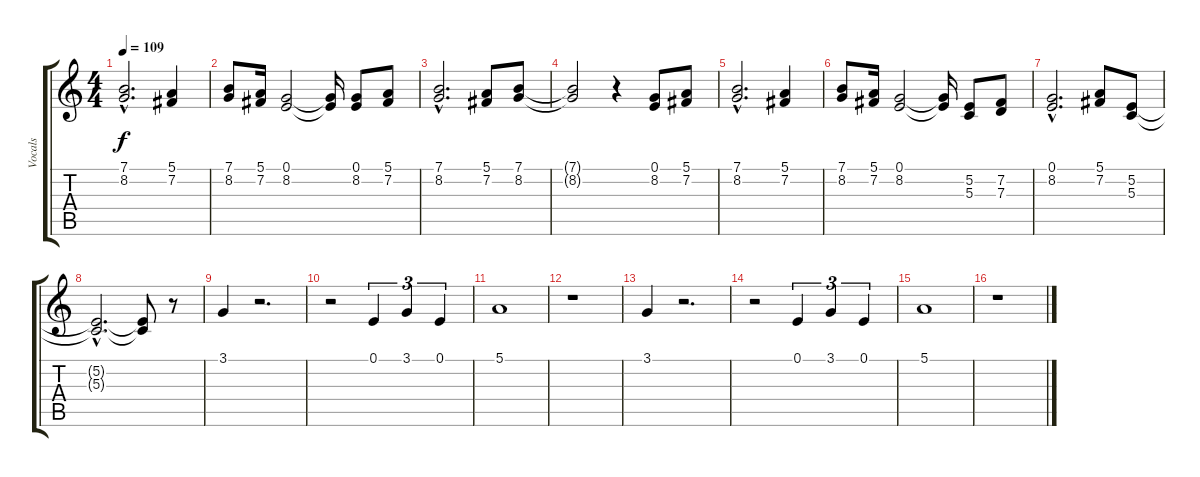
\track ("Vocals" "Vocals") {instrument lead6voice}
\staff {score tabs}
\tuning (E4 B3 G3 D3 A2 E2) {hide}
\ts (4 4)
\tempo 109
\clef g2
\ks c
(7.1{hac} 8.2{hac}).2{d dy f} (5.1 7.2).4 |
(7.1 8.2).8 (5.1 7.2).16 (0.1 8.2).2 (0.1{t} 8.2{t}).16 (0.1 8.2).8 (5.1 7.2).8 |
(7.1{hac} 8.2{hac}).2{d} (5.1 7.2).8 (7.1 8.2).8 |
(7.1{t} 8.2{t}).2 r.4 (0.1 8.2).8 (5.1 7.2).8 |
(7.1{hac} 8.2{hac}).2{d} (5.1 7.2).4 |
(7.1 8.2).8 (5.1 7.2).16 (0.1 8.2).2 (0.1{t} 8.2{t}).16 (5.2 5.3).8 (7.2 7.3).8 |
(0.1{hac} 8.2{hac}).2{d} (5.1 7.2).8 (5.2 5.3).8 |
(5.2{hac t} 5.3{hac t}).2{d} (5.2{t} 5.3{t}).8 r.8 |
3.1.4 r.2{d} |
r.2 0.1.4{tu (3 2)} 3.1.4{tu (3 2)} 0.1.4{tu (3 2)} |
5.1.1 |
r.1 |
3.1.4 r.2{d} |
r.2 0.1.4{tu (3 2)} 3.1.4{tu (3 2)} 0.1.4{tu (3 2)} |
5.1.1 |
r.1
